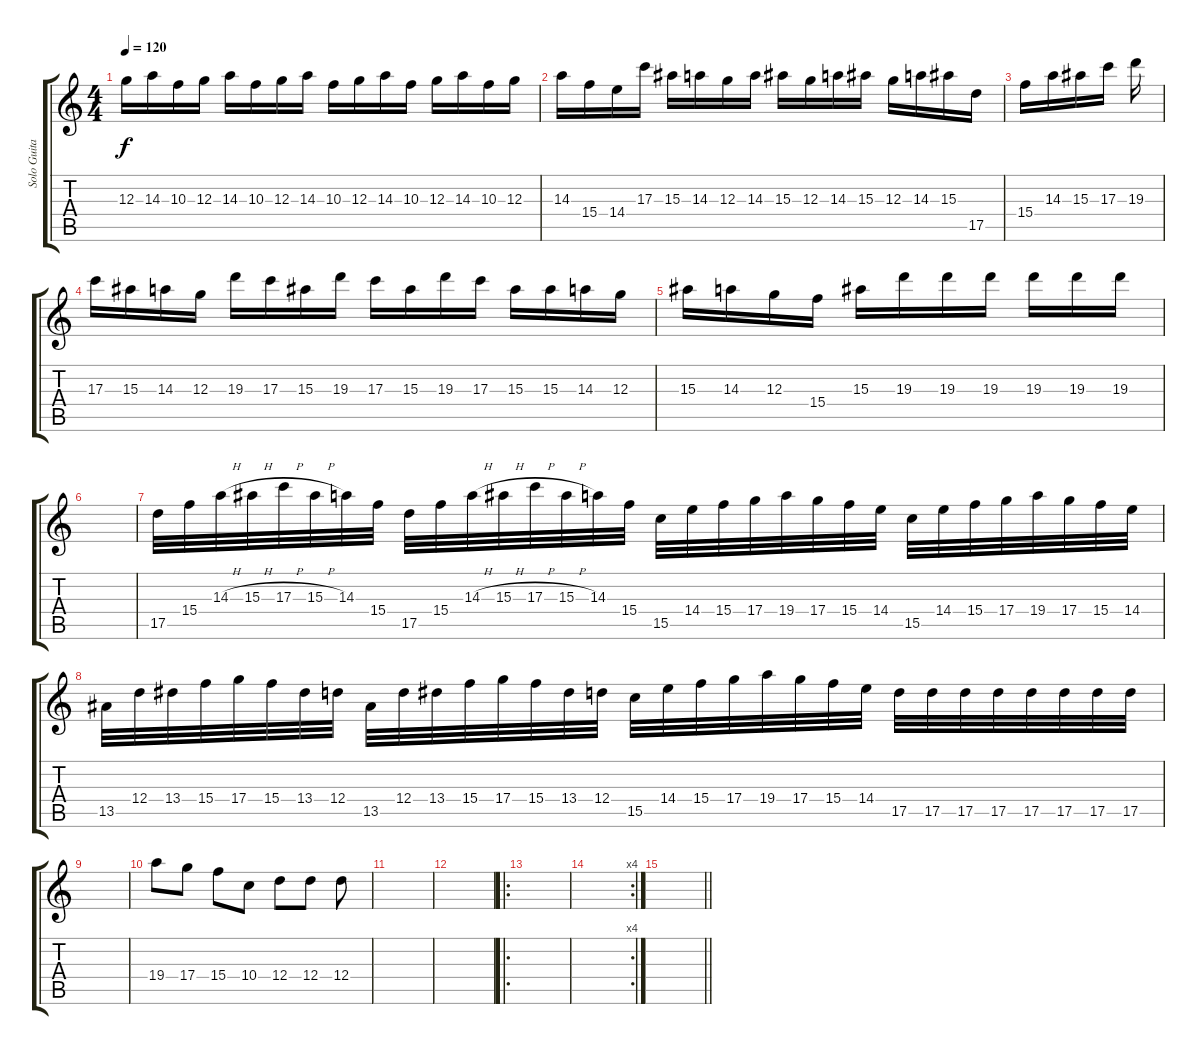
\track ("Solo Guitar" "Solo Guita") {instrument distortionguitar}
\staff {score tabs}
\tuning (E4 B3 G3 D3 A2 E2) {hide}
\ts (4 4)
\tempo 120
\clef g2
\ks c
12.3.16{dy f} 14.3.16 10.3.16 12.3.16 14.3.16 10.3.16 12.3.16 14.3.16 10.3.16 12.3.16 14.3.16 10.3.16 12.3.16 14.3.16 10.3.16 12.3.16 |
14.3.16 15.4.16 14.4.16 17.3.16 15.3.16 14.3.16 12.3.16 14.3.16 15.3.16 12.3.16 14.3.16 15.3.16 12.3.16 14.3.16 15.3.16 17.5.16 |
15.4.16 14.3.16 15.3.16 17.3.16 19.3.16 |
17.3.16 15.3.16 14.3.16 12.3.16 19.3.16 17.3.16 15.3.16 19.3.16 17.3.16 15.3.16 19.3.16 17.3.16 15.3.16 15.3.16 14.3.16 12.3.16 |
15.3.16 14.3.16 12.3.16 15.4.16 15.3.16 19.3.16 19.3.16 19.3.16 19.3.16 19.3.16 19.3.16 |
|
17.5.32 15.4.32 14.3{h}.32 15.3{h}.32 17.3{h}.32 15.3{h}.32 14.3.32 15.4.32 17.5.32 15.4.32 14.3{h}.32 15.3{h}.32 17.3{h}.32 15.3{h}.32 14.3.32 15.4.32 15.5.32 14.4.32 15.4.32 17.4.32 19.4.32 17.4.32 15.4.32 14.4.32 15.5.32 14.4.32 15.4.32 17.4.32 19.4.32 17.4.32 15.4.32 14.4.32 |
13.5.32 12.4.32 13.4.32 15.4.32 17.4.32 15.4.32 13.4.32 12.4.32 13.5.32 12.4.32 13.4.32 15.4.32 17.4.32 15.4.32 13.4.32 12.4.32 15.5.32 14.4.32 15.4.32 17.4.32 19.4.32 17.4.32 15.4.32 14.4.32 17.5.32 17.5.32 17.5.32 17.5.32 17.5.32 17.5.32 17.5.32 17.5.32 |
|
19.4.8 17.4.8 15.4.8 10.4.8 12.4.8 12.4.8 12.4.8 |
|
|
\ro
|
\rc 4
|
\barLineRight lightlight
